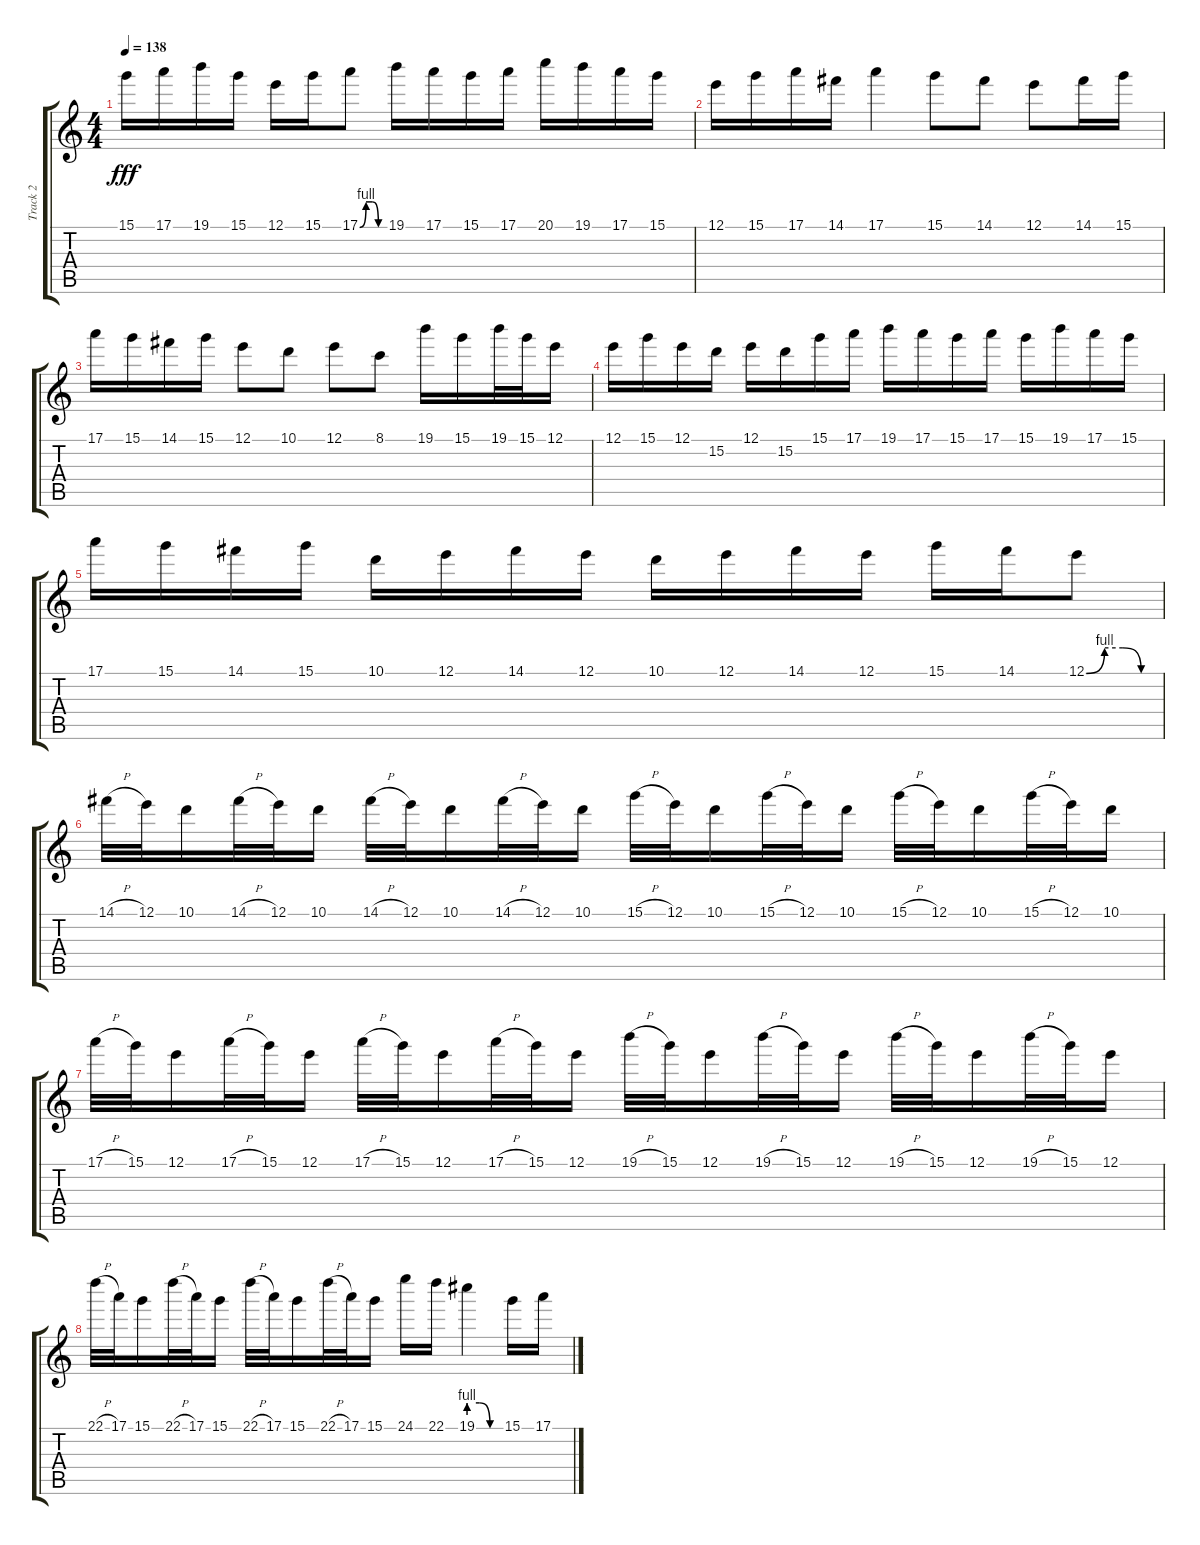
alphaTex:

\track ("Track 2" "Track 2") {instrument distortionguitar}
\staff {score tabs}
\tuning (E4 B3 G3 D3 A2 E2) {hide}
\ts (4 4)
\tempo 138
\clef g2
\ks c
15.1.16{dy fff} 17.1.16 19.1.16 15.1.16 12.1.16 15.1.16 17.1{be (custom 0 0 15 4 30 4 45 0 60 0)}.8 19.1.16 17.1.16 15.1.16 17.1.16 20.1.16 19.1.16 17.1.16 15.1.16 |
12.1.16 15.1.16 17.1.16 14.1.16 17.1.4 15.1.8 14.1.8 12.1.8 14.1.16 15.1.16 |
17.1.16 15.1.16 14.1.16 15.1.16 12.1.8 10.1.8 12.1.8 8.1.8 19.1.16 15.1.16 19.1.32 15.1.32 12.1.16 |
12.1.16 15.1.16 12.1.16 15.2.16 12.1.16 15.2.16 15.1.16 17.1.16 19.1.16 17.1.16 15.1.16 17.1.16 15.1.16 19.1.16 17.1.16 15.1.16 |
17.1.16 15.1.16 14.1.16 15.1.16 10.1.16 12.1.16 14.1.16 12.1.16 10.1.16 12.1.16 14.1.16 12.1.16 15.1.16 14.1.16 12.1{be (custom 0 0 15 4 30 4 45 0 60 0)}.8 |
14.1{h}.32 12.1.32 10.1.16 14.1{h}.32 12.1.32 10.1.16 14.1{h}.32 12.1.32 10.1.16 14.1{h}.32 12.1.32 10.1.16 15.1{h}.32 12.1.32 10.1.16 15.1{h}.32 12.1.32 10.1.16 15.1{h}.32 12.1.32 10.1.16 15.1{h}.32 12.1.32 10.1.16 |
17.1{h}.32 15.1.32 12.1.16 17.1{h}.32 15.1.32 12.1.16 17.1{h}.32 15.1.32 12.1.16 17.1{h}.32 15.1.32 12.1.16 19.1{h}.32 15.1.32 12.1.16 19.1{h}.32 15.1.32 12.1.16 19.1{h}.32 15.1.32 12.1.16 19.1{h}.32 15.1.32 12.1.16 |
22.1{h}.32 17.1.32 15.1.16 22.1{h}.32 17.1.32 15.1.16 22.1{h}.32 17.1.32 15.1.16 22.1{h}.32 17.1.32 15.1.16 24.1.16 22.1.16 19.1{be (custom 0 4 20 4 40 0 60 0)}.4 15.1.16 17.1.16
